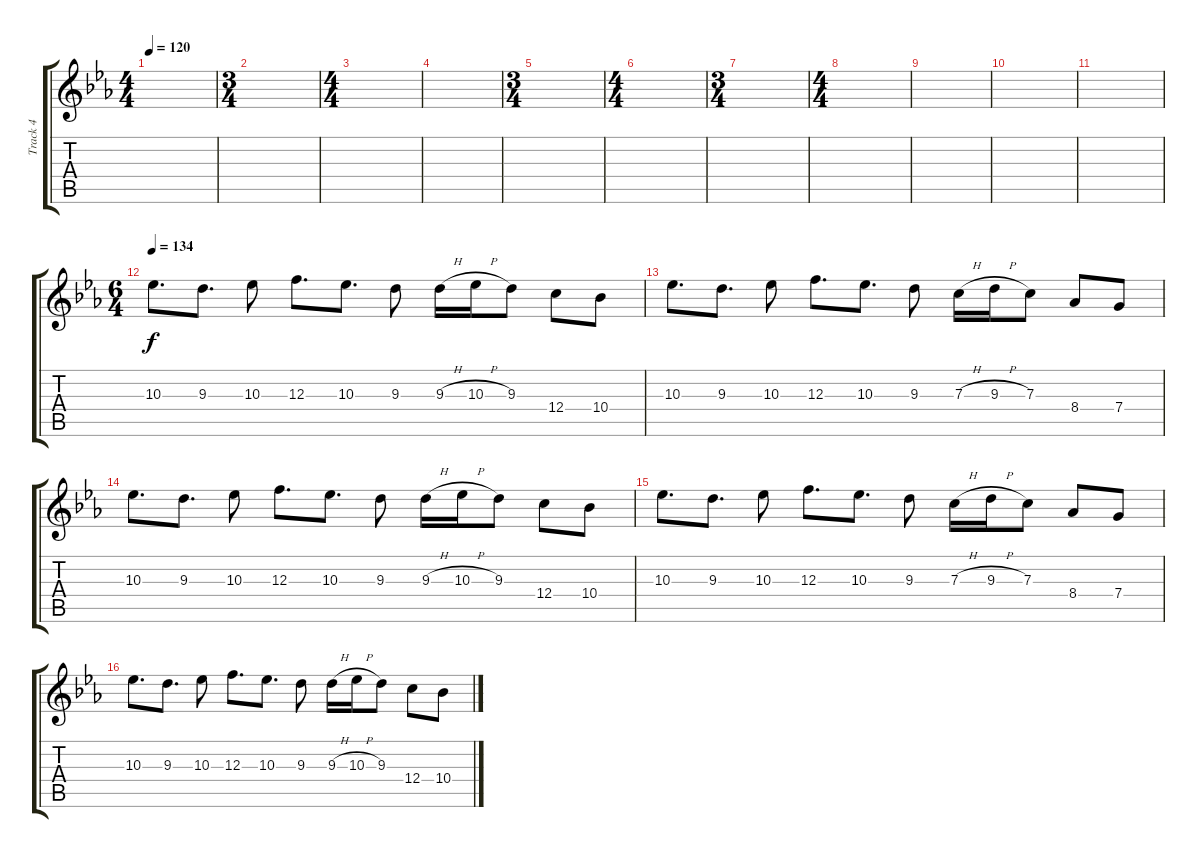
\track ("Track 4" "Track 4") {instrument distortionguitar}
\staff {score tabs}
\tuning (D4 A3 F3 C3 G2 C2) {hide}
\ts (4 4)
\tempo 120
\clef g2
\ks eb
|
\ts (3 4)
|
\ts (4 4)
|
|
\ts (3 4)
|
\ts (4 4)
|
\ts (3 4)
|
\ts (4 4)
|
|
|
|
\ts (6 4)
\tempo 134
10.3.8{d} 9.3.8{d} 10.3.8 12.3.8{d} 10.3.8{d} 9.3.8 9.3{h}.16 10.3{h}.16 9.3.8 12.4.8 10.4.8 |
10.3.8{d} 9.3.8{d} 10.3.8 12.3.8{d} 10.3.8{d} 9.3.8 7.3{h}.16 9.3{h}.16 7.3.8 8.4.8 7.4.8 |
10.3.8{d} 9.3.8{d} 10.3.8 12.3.8{d} 10.3.8{d} 9.3.8 9.3{h}.16 10.3{h}.16 9.3.8 12.4.8 10.4.8 |
10.3.8{d} 9.3.8{d} 10.3.8 12.3.8{d} 10.3.8{d} 9.3.8 7.3{h}.16 9.3{h}.16 7.3.8 8.4.8 7.4.8 |
10.3.8{d} 9.3.8{d} 10.3.8 12.3.8{d} 10.3.8{d} 9.3.8 9.3{h}.16 10.3{h}.16 9.3.8 12.4.8 10.4.8
